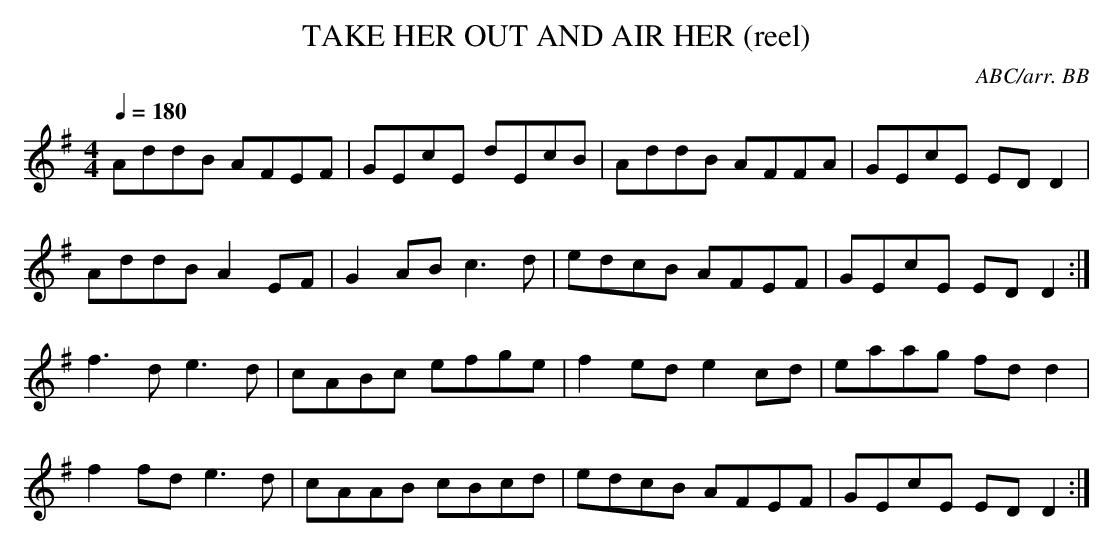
X:1
T:TAKE HER OUT AND AIR HER (reel)
C:ABC/arr. BB
Q:1/4=180
L:1/8
M:4/4
K:Dmix
AddB AFEF|GEcE dEcB|AddB AFFA|GEcE ED D2|
AddB A2 EF|G2 AB c3 d|edcB AFEF|GEcE ED D2:|
f3 d e3 d|cABc efge|f2 ed e2 cd|eaag fd d2|
f2 fd e3 d|cAAB cBcd|edcB AFEF|GEcE ED D2:|
